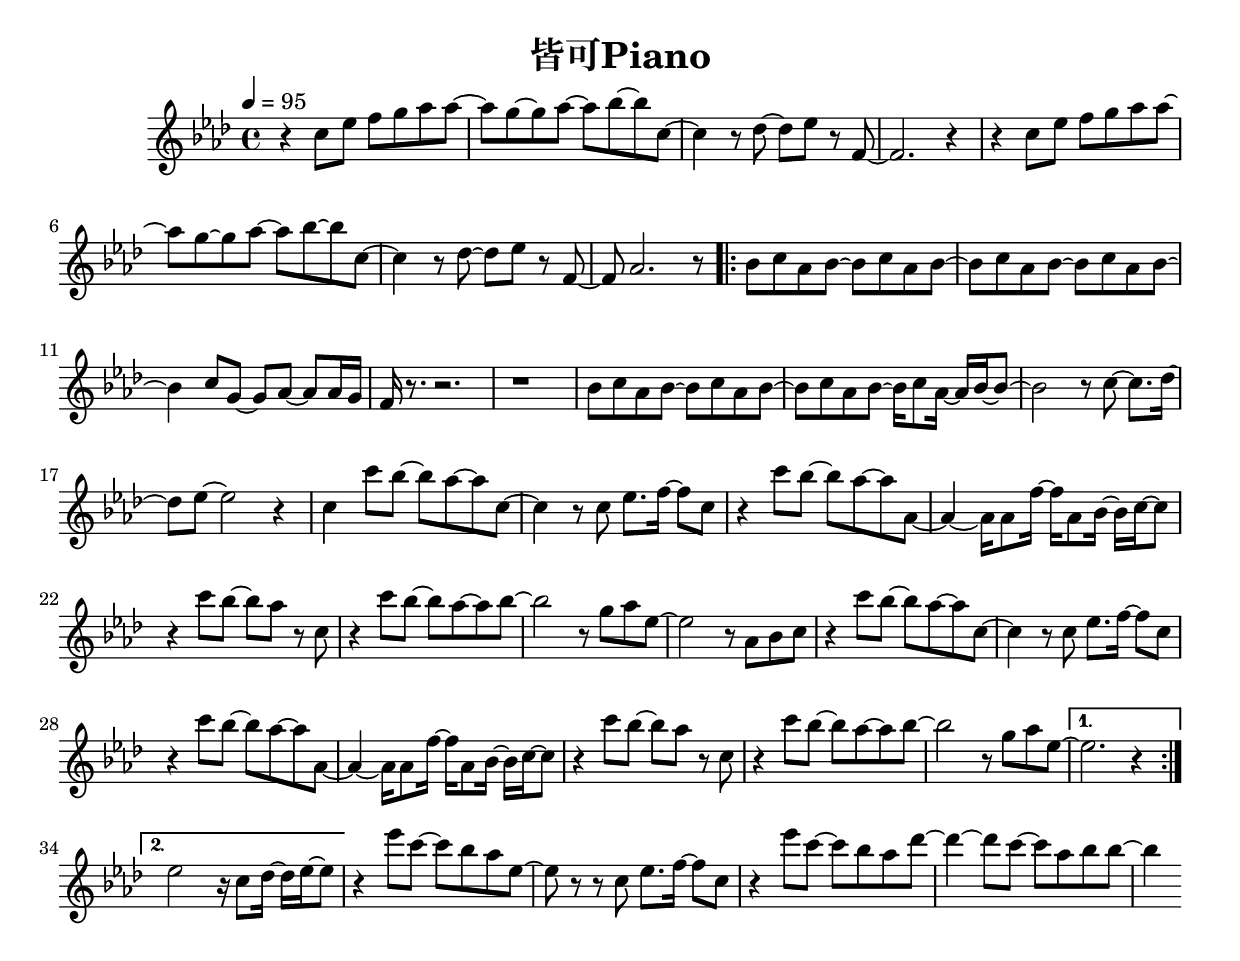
\header {
  title = "皆可Piano"
  composer = ""
}

\score { <<
  \relative aes' { \key aes\major \tempo 4 = 95 \time 4/4

  r4 c8 ees f g aes aes~ | aes g~ g aes~ aes bes~ bes c,~ |
  c4 r8 des~ des ees r f,~ | f2. r4 |
  r4 c'8 ees f g aes aes~ | aes g~ g aes~ aes bes~ bes c,~ |
  c4 r8 des~ des ees r f,~ | f aes2. r8 |

  \repeat volta 2 {
  bes c aes bes~ bes c aes bes~ | bes c aes bes~ bes c aes bes~ |
  bes4 c8 g~ g aes~ aes aes16 g | f r8. r2. | r1 |
  bes8 c aes bes~ bes c aes bes~ | bes c aes bes~ bes16 c8 aes16~ aes16 bes~ bes8~ |
  bes2 r8 c8~ c8. des16~ | des8 ees~ ees2 r4 |

  c4 c'8 bes~ bes aes~ aes c,~ | c4 r8 c ees8. f16~ f8 c |
  r4 c'8 bes~ bes aes~ aes aes,~ | aes4~ aes16 aes8 f'16~ f aes,8 bes16~ bes c~ c8 |
  r4 c'8 bes~ bes aes r c, | r4 c'8 bes~ bes aes~ aes bes~ |
  bes2 r8 g aes ees~ | ees2 r8 aes, bes c |

  r4 c'8 bes~ bes aes~ aes c,~ | c4 r8 c ees8. f16~ f8 c |
  r4 c'8 bes~ bes aes~ aes aes,~ | aes4~ aes16 aes8 f'16~ f aes,8 bes16~ bes c~ c8 |
  r4 c'8 bes~ bes aes r c, | r4 c'8 bes~ bes aes~ aes bes~ |
  bes2 r8 g aes ees~ |
  }

  \alternative {
    {ees2. r4 | }
    {ees2 r16 c8 des16~ des ees16~ ees8 | }
  }

  r4 ees'8 c~ c bes aes ees~ | ees r r c ees8. f16~ f8 c |
  r4 ees'8 c~ c bes aes des~ | des4~ des8 c~ c aes bes bes~ |
  bes4


   
    
  }





>>
  \layout {}
  \midi {}
}